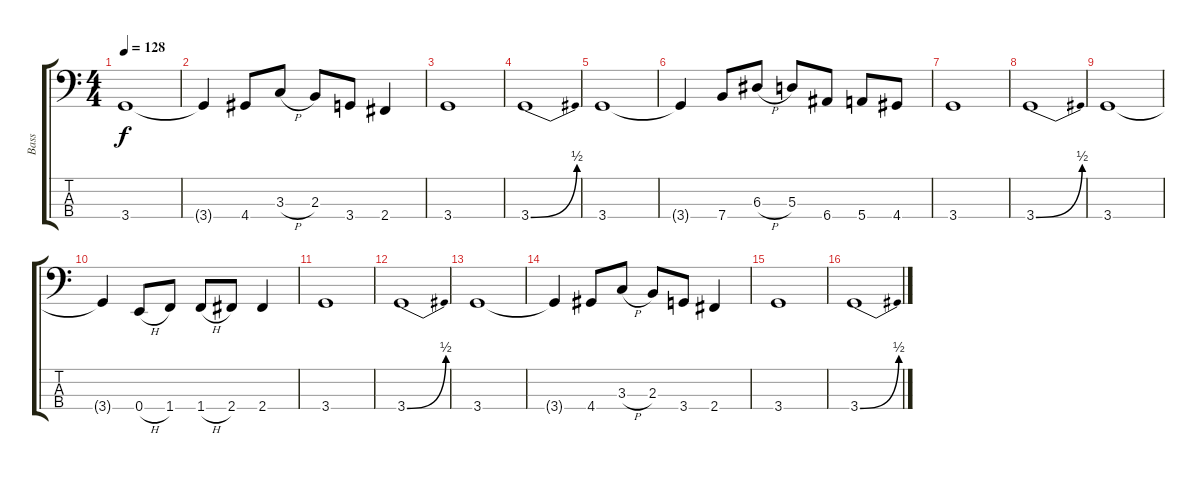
\track ("Bass" "Bass") {instrument electricbasspick}
\staff {score tabs}
\tuning (G2 D2 A1 E1) {hide}
\ts (4 4)
\tempo 128
\clef f4
\ks c
3.4.1{dy f} |
3.4{t}.4 4.4.8 3.3{h}.8 2.3.8 3.4.8 2.4.4 |
3.4.1 |
3.4{be (bend 0 0 60 2)}.1 |
3.4.1 |
3.4{t}.4 7.4.8 6.3{h}.8 5.3.8 6.4.8 5.4.8 4.4.8 |
3.4.1 |
3.4{be (bend 0 0 60 2)}.1 |
3.4.1 |
3.4{t}.4 0.4{h}.8 1.4.8 1.4{h}.8 2.4.8 2.4.4 |
3.4.1 |
3.4{be (bend 0 0 60 2)}.1 |
3.4.1 |
3.4{t}.4 4.4.8 3.3{h}.8 2.3.8 3.4.8 2.4.4 |
3.4.1 |
3.4{be (bend 0 0 60 2)}.1
